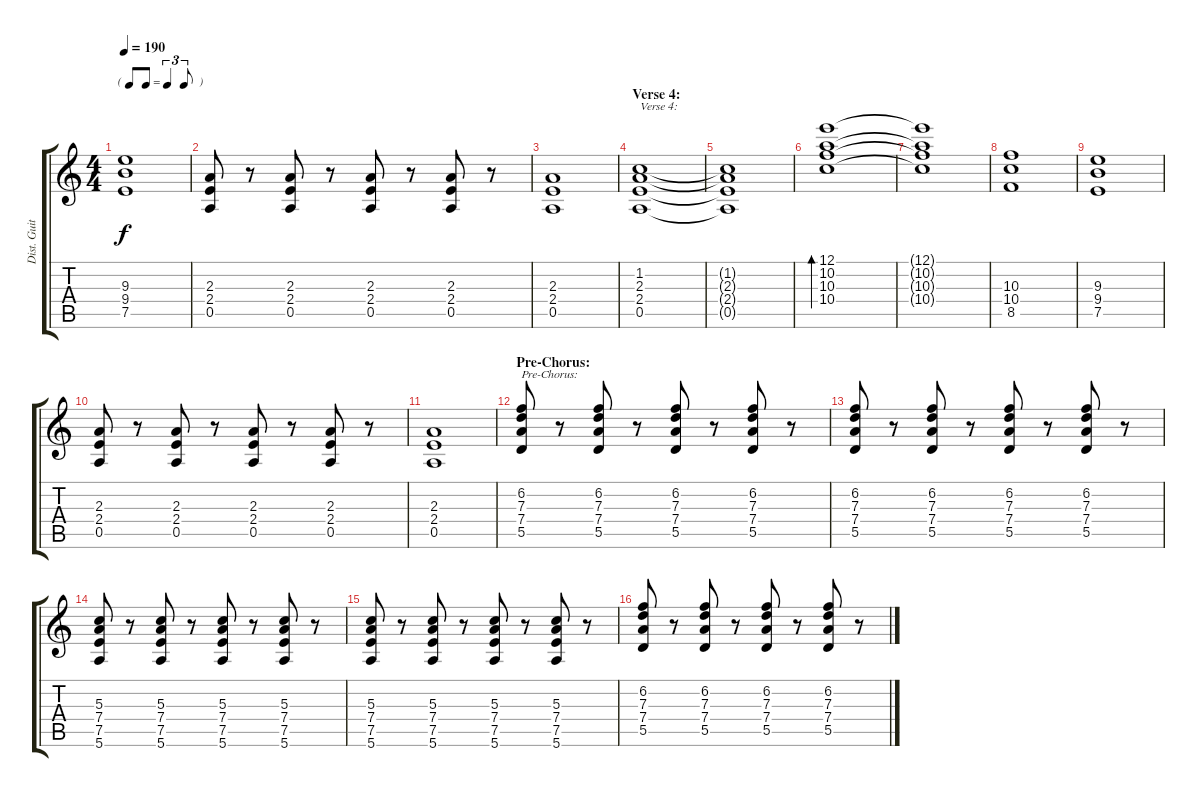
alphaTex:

\track ("Dist. Guitar 2" "Dist. Guit") {instrument overdrivenguitar}
\staff {score tabs}
\tuning (E4 B3 G3 D3 A2 E2) {hide}
\ts (4 4)
\tf triplet8th
\tempo 190
\clef g2
\ks c
(9.3 9.4 7.5).1{dy f} |
(2.3 2.4 0.5).8 r.8 (2.3 2.4 0.5).8 r.8 (2.3 2.4 0.5).8 r.8 (2.3 2.4 0.5).8 r.8 |
(2.3 2.4 0.5).1 |
\section ("" "Verse 4:")
(1.2 2.3 2.4 0.5).1{txt "Verse 4:"} |
(1.2{t} 2.3{t} 2.4{t} 0.5{t}).1 |
(12.1 10.2 10.3 10.4).1{bd 480} |
(12.1{t} 10.2{t} 10.3{t} 10.4{t}).1 |
(10.3 10.4 8.5).1 |
(9.3 9.4 7.5).1 |
(2.3 2.4 0.5).8 r.8 (2.3 2.4 0.5).8 r.8 (2.3 2.4 0.5).8 r.8 (2.3 2.4 0.5).8 r.8 |
(2.3 2.4 0.5).1 |
\section ("" "Pre-Chorus:")
(6.2 7.3 7.4 5.5).8{txt "Pre-Chorus:"} r.8 (6.2 7.3 7.4 5.5).8 r.8 (6.2 7.3 7.4 5.5).8 r.8 (6.2 7.3 7.4 5.5).8 r.8 |
(6.2 7.3 7.4 5.5).8 r.8 (6.2 7.3 7.4 5.5).8 r.8 (6.2 7.3 7.4 5.5).8 r.8 (6.2 7.3 7.4 5.5).8 r.8 |
(5.3 7.4 7.5 5.6).8 r.8 (5.3 7.4 7.5 5.6).8 r.8 (5.3 7.4 7.5 5.6).8 r.8 (5.3 7.4 7.5 5.6).8 r.8 |
(5.3 7.4 7.5 5.6).8 r.8 (5.3 7.4 7.5 5.6).8 r.8 (5.3 7.4 7.5 5.6).8 r.8 (5.3 7.4 7.5 5.6).8 r.8 |
(6.2 7.3 7.4 5.5).8 r.8 (6.2 7.3 7.4 5.5).8 r.8 (6.2 7.3 7.4 5.5).8 r.8 (6.2 7.3 7.4 5.5).8 r.8
